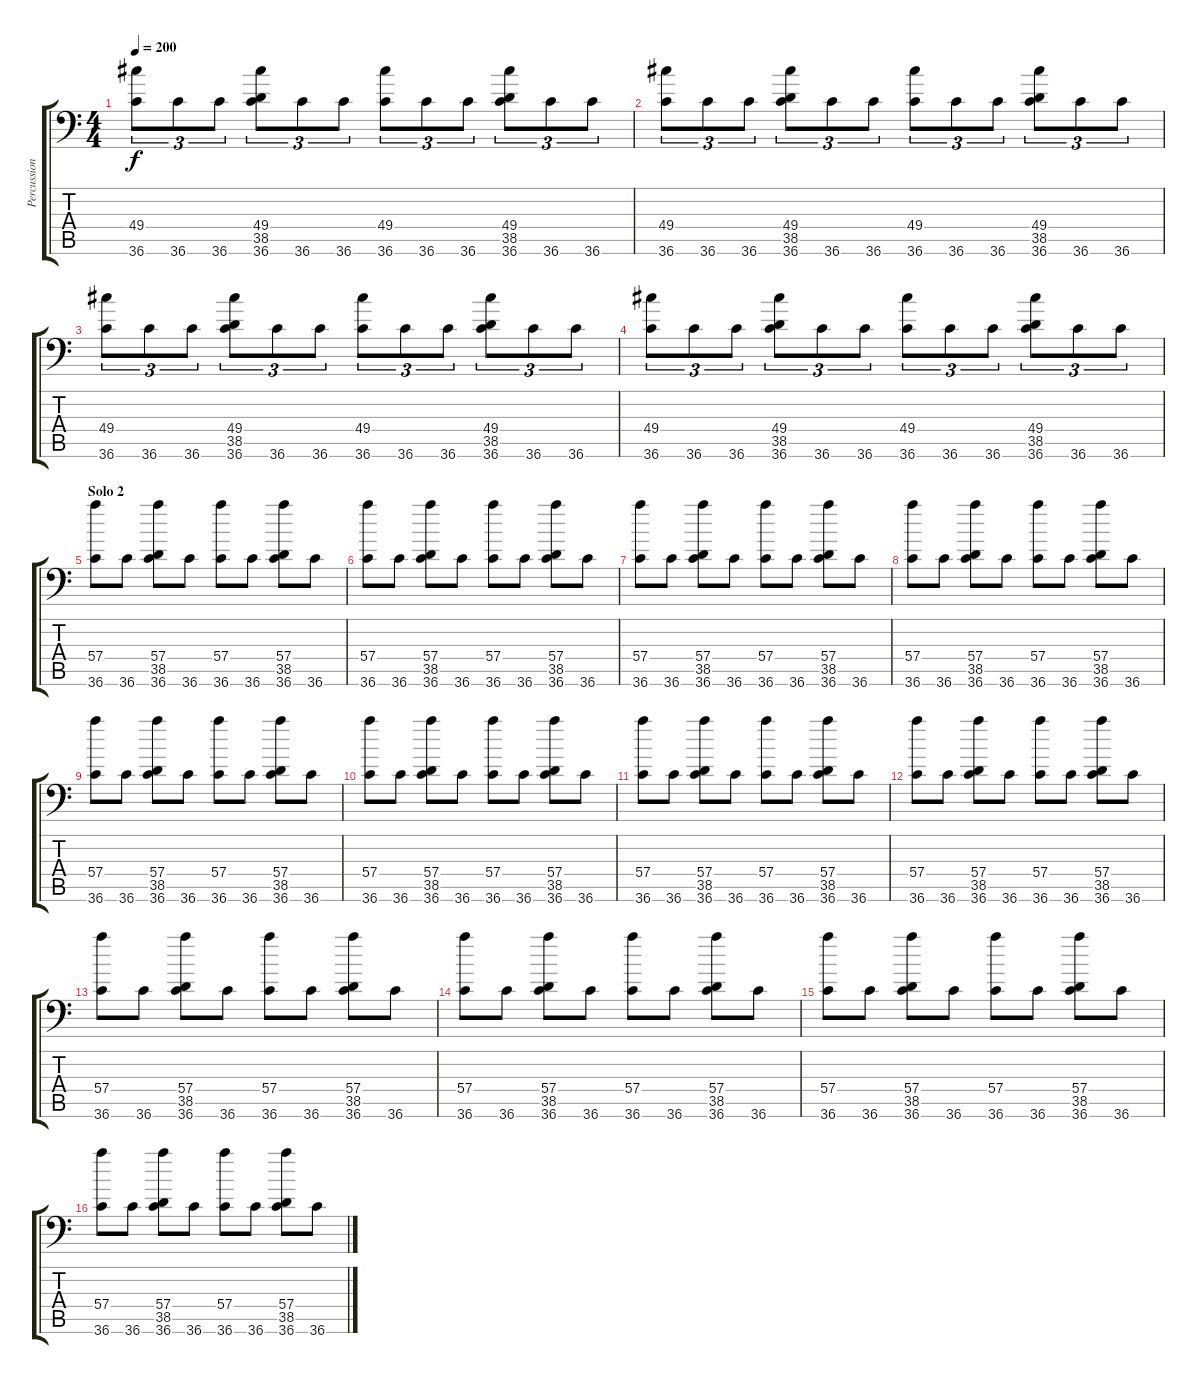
\track ("Percussion" "Percussion") {instrument acousticgrandpiano}
\staff {score tabs}
\tuning (C-1 C-1 C-1 C-1 C-1 C-1) {hide}
\ts (4 4)
\tempo 200
\clef f4
\ks c
(49.4 36.6).8{tu (3 2) dy f} 36.6.8{tu (3 2)} 36.6.8{tu (3 2)} (49.4 38.5 36.6).8{tu (3 2)} 36.6.8{tu (3 2)} 36.6.8{tu (3 2)} (49.4 36.6).8{tu (3 2)} 36.6.8{tu (3 2)} 36.6.8{tu (3 2)} (49.4 38.5 36.6).8{tu (3 2)} 36.6.8{tu (3 2)} 36.6.8{tu (3 2)} |
(49.4 36.6).8{tu (3 2)} 36.6.8{tu (3 2)} 36.6.8{tu (3 2)} (49.4 38.5 36.6).8{tu (3 2)} 36.6.8{tu (3 2)} 36.6.8{tu (3 2)} (49.4 36.6).8{tu (3 2)} 36.6.8{tu (3 2)} 36.6.8{tu (3 2)} (49.4 38.5 36.6).8{tu (3 2)} 36.6.8{tu (3 2)} 36.6.8{tu (3 2)} |
(49.4 36.6).8{tu (3 2)} 36.6.8{tu (3 2)} 36.6.8{tu (3 2)} (49.4 38.5 36.6).8{tu (3 2)} 36.6.8{tu (3 2)} 36.6.8{tu (3 2)} (49.4 36.6).8{tu (3 2)} 36.6.8{tu (3 2)} 36.6.8{tu (3 2)} (49.4 38.5 36.6).8{tu (3 2)} 36.6.8{tu (3 2)} 36.6.8{tu (3 2)} |
(49.4 36.6).8{tu (3 2)} 36.6.8{tu (3 2)} 36.6.8{tu (3 2)} (49.4 38.5 36.6).8{tu (3 2)} 36.6.8{tu (3 2)} 36.6.8{tu (3 2)} (49.4 36.6).8{tu (3 2)} 36.6.8{tu (3 2)} 36.6.8{tu (3 2)} (49.4 38.5 36.6).8{tu (3 2)} 36.6.8{tu (3 2)} 36.6.8{tu (3 2)} |
\section ("" "Solo 2")
(57.4 36.6).8 36.6.8 (57.4 38.5 36.6).8 36.6.8 (57.4 36.6).8 36.6.8 (57.4 38.5 36.6).8 36.6.8 |
(57.4 36.6).8 36.6.8 (57.4 38.5 36.6).8 36.6.8 (57.4 36.6).8 36.6.8 (57.4 38.5 36.6).8 36.6.8 |
(57.4 36.6).8 36.6.8 (57.4 38.5 36.6).8 36.6.8 (57.4 36.6).8 36.6.8 (57.4 38.5 36.6).8 36.6.8 |
(57.4 36.6).8 36.6.8 (57.4 38.5 36.6).8 36.6.8 (57.4 36.6).8 36.6.8 (57.4 38.5 36.6).8 36.6.8 |
(57.4 36.6).8 36.6.8 (57.4 38.5 36.6).8 36.6.8 (57.4 36.6).8 36.6.8 (57.4 38.5 36.6).8 36.6.8 |
(57.4 36.6).8 36.6.8 (57.4 38.5 36.6).8 36.6.8 (57.4 36.6).8 36.6.8 (57.4 38.5 36.6).8 36.6.8 |
(57.4 36.6).8 36.6.8 (57.4 38.5 36.6).8 36.6.8 (57.4 36.6).8 36.6.8 (57.4 38.5 36.6).8 36.6.8 |
(57.4 36.6).8 36.6.8 (57.4 38.5 36.6).8 36.6.8 (57.4 36.6).8 36.6.8 (57.4 38.5 36.6).8 36.6.8 |
(57.4 36.6).8 36.6.8 (57.4 38.5 36.6).8 36.6.8 (57.4 36.6).8 36.6.8 (57.4 38.5 36.6).8 36.6.8 |
(57.4 36.6).8 36.6.8 (57.4 38.5 36.6).8 36.6.8 (57.4 36.6).8 36.6.8 (57.4 38.5 36.6).8 36.6.8 |
(57.4 36.6).8 36.6.8 (57.4 38.5 36.6).8 36.6.8 (57.4 36.6).8 36.6.8 (57.4 38.5 36.6).8 36.6.8 |
(57.4 36.6).8 36.6.8 (57.4 38.5 36.6).8 36.6.8 (57.4 36.6).8 36.6.8 (57.4 38.5 36.6).8 36.6.8
